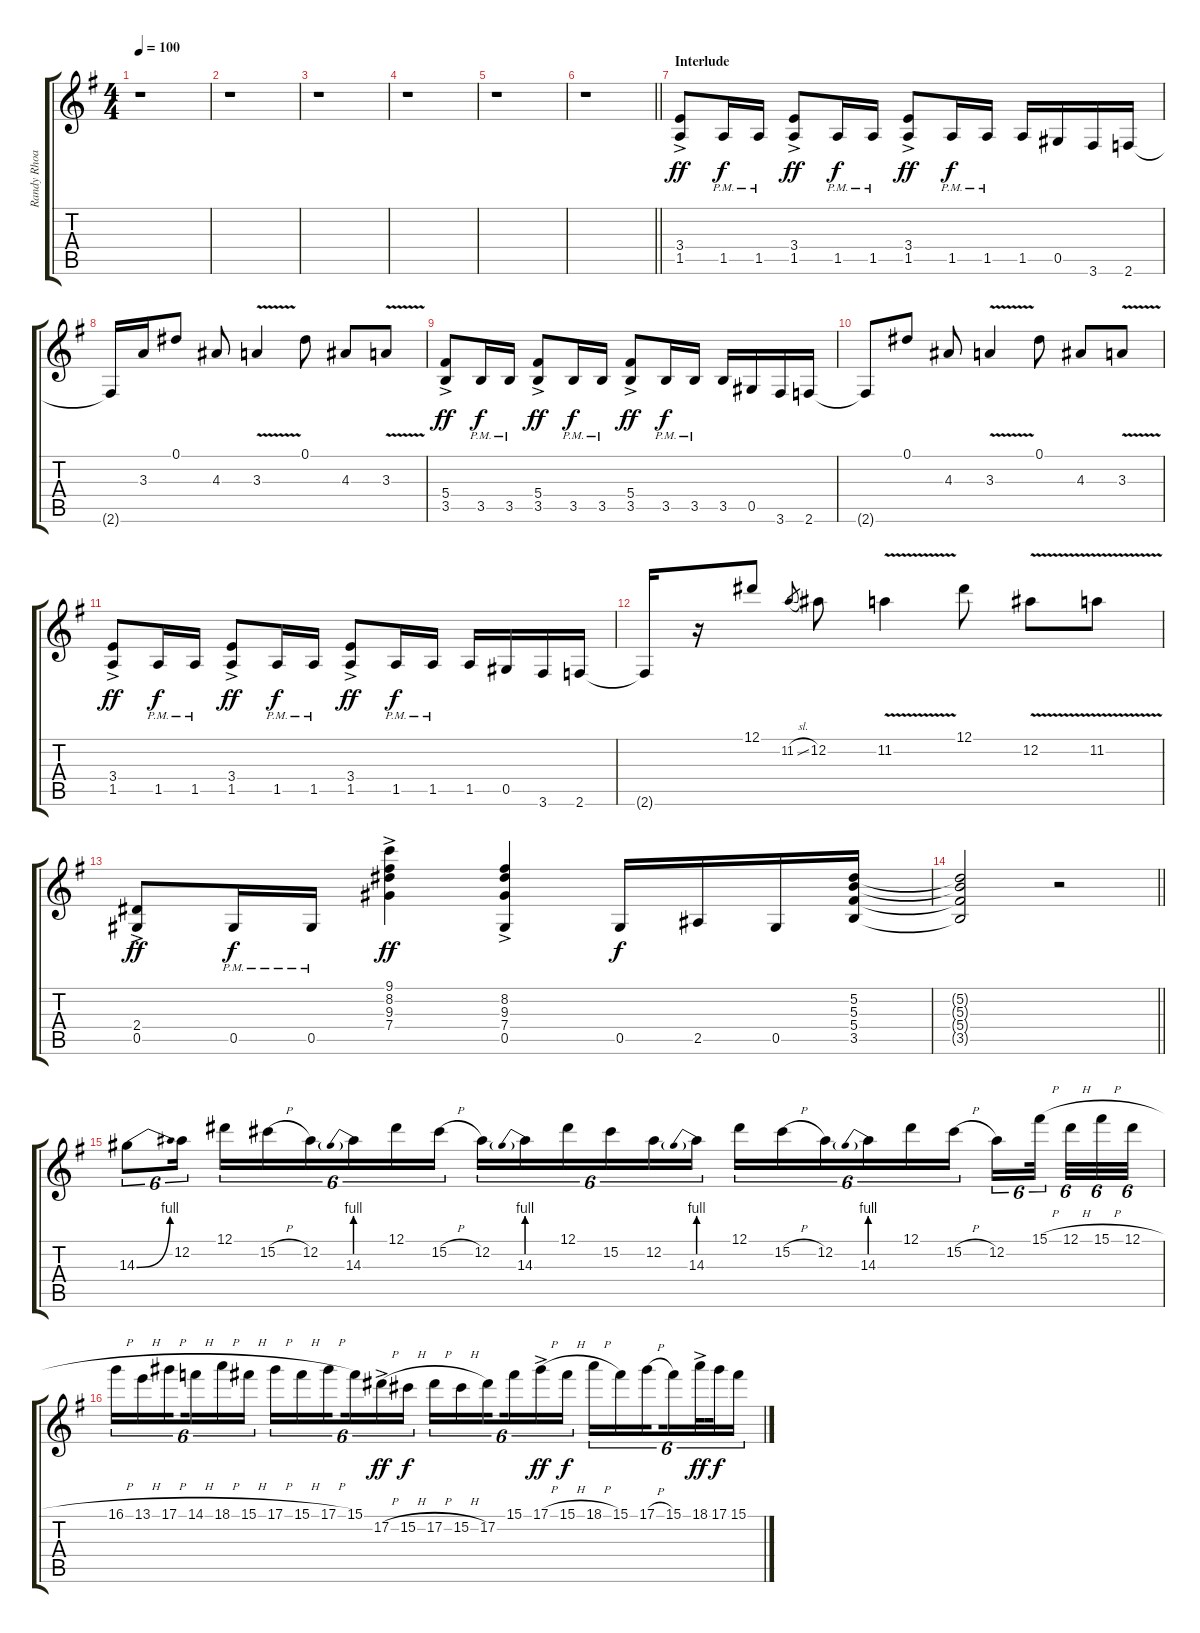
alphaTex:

\track ("Randy Rhoads" "Randy Rhoa") {instrument distortionguitar}
\staff {score tabs}
\tuning (Eb4 Bb3 Gb3 Db3 Ab2 Eb2) {hide}
\ts (4 4)
\tempo 100
\clef g2
\ks g
r.1{dy f} |
r.1 |
r.1 |
r.1 |
r.1 |
\barLineRight lightlight
r.1 |
\section ("" "Interlude")
(3.4{ac} 1.5{ac}).8{dy ff} 1.5{pm}.16{dy f} 1.5{pm}.16 (3.4{ac} 1.5{ac}).8{dy ff} 1.5{pm}.16{dy f} 1.5{pm}.16 (3.4{ac} 1.5{ac}).8{dy ff} 1.5{pm}.16{dy f} 1.5{pm}.16 1.5.16 0.5.16 3.6.16 2.6.16 |
2.6{t}.16 3.3.16 0.1.8 4.3.8 3.3{v}.4 0.1.8 4.3.8 3.3{v}.8 |
(5.4{ac} 3.5{ac}).8{dy ff} 3.5{pm}.16{dy f} 3.5{pm}.16 (5.4{ac} 3.5{ac}).8{dy ff} 3.5{pm}.16{dy f} 3.5{pm}.16 (5.4{ac} 3.5{ac}).8{dy ff} 3.5{pm}.16{dy f} 3.5{pm}.16 3.5.16 0.5.16 3.6.16 2.6.16 |
2.6{t}.8 0.1.8 4.3.8 3.3{v}.4 0.1.8 4.3.8 3.3{v}.8 |
(3.4{ac} 1.5{ac}).8{dy ff} 1.5{pm}.16{dy f} 1.5{pm}.16 (3.4{ac} 1.5{ac}).8{dy ff} 1.5{pm}.16{dy f} 1.5{pm}.16 (3.4{ac} 1.5{ac}).8{dy ff} 1.5{pm}.16{dy f} 1.5{pm}.16 1.5.16 0.5.16 3.6.16 2.6.16 |
2.6{t}.16 r.16 12.1.8 11.2{sl}.8{gr} 12.2.8 11.2{v}.4 12.1.8 12.2{v}.8 11.2{v}.8 |
(2.4{ac} 0.5{ac}).8{dy ff} 0.5{pm}.16{dy f} 0.5{pm}.16 (9.1{ac} 8.2{ac} 9.3{ac} 7.4{ac}).4{dy ff} (8.2{ac} 9.3{ac} 7.4{ac} 0.5{ac}).4 0.5.16{dy f} 2.5.16 0.5.16 (5.2 5.3 5.4 3.5).16 |
\barLineRight lightlight
(5.2{t} 5.3{t} 5.4{t} 3.5{t}).2 r.2 |
14.3{be (bend 0 0 60 4)}.8{tu (6 4)} 12.2.16{tu (6 4) beam splitsecondary} 12.1.16{tu (6 4)} 15.2{h}.16{tu (6 4)} 12.2.16{tu (6 4)} 14.3{be (prebend 0 4 60 4)}.16{tu (6 4)} 12.1.16{tu (6 4)} 15.2{h}.16{tu (6 4) beam splitsecondary} 12.2.16{tu (6 4)} 14.3{be (prebend 0 4 60 4)}.16{tu (6 4)} 12.1.16{tu (6 4)} 15.2.16{tu (6 4)} 12.2.16{tu (6 4)} 14.3{be (prebend 0 4 60 4)}.16{tu (6 4) beam splitsecondary} 12.1.16{tu (6 4)} 15.2{h}.16{tu (6 4)} 12.2.16{tu (6 4)} 14.3{be (prebend 0 4 60 4)}.16{tu (6 4)} 12.1.16{tu (6 4)} 15.2{h}.16{tu (6 4) beam splitsecondary} 12.2.16{tu (6 4)} 15.1{h}.32{tu (6 4) beam splitsecondary} 12.1{h}.32{tu (6 4)} 15.1{h}.32{tu (6 4)} 12.1{h}.32{tu (6 4)} |
16.1{h}.16{tu (6 4)} 13.1{h}.16{tu (6 4)} 17.1{h}.16{tu (6 4) beam splitsecondary} 14.1{h}.16{tu (6 4)} 18.1{h}.16{tu (6 4)} 15.1{h}.16{tu (6 4)} 17.1{h}.16{tu (6 4)} 15.1{h}.16{tu (6 4)} 17.1{h}.16{tu (6 4) beam splitsecondary} 15.1.16{tu (6 4)} 17.2{h ac}.16{tu (6 4) dy ff} 15.2{h}.16{tu (6 4) dy f} 17.2{h}.16{tu (6 4)} 15.2{h}.16{tu (6 4)} 17.2.16{tu (6 4) beam splitsecondary} 15.1.16{tu (6 4)} 17.1{h ac}.16{tu (6 4) dy ff} 15.1{h}.16{tu (6 4) dy f} 18.1{h}.16{tu (6 4)} 15.1.16{tu (6 4)} 17.1{h}.16{tu (6 4) beam splitsecondary} 15.1.16{tu (6 4)} 18.1{ac}.32{tu (6 4) dy ff beam splitsecondary} 17.1.32{tu (6 4) dy f} 15.1.16{tu (6 4)}
